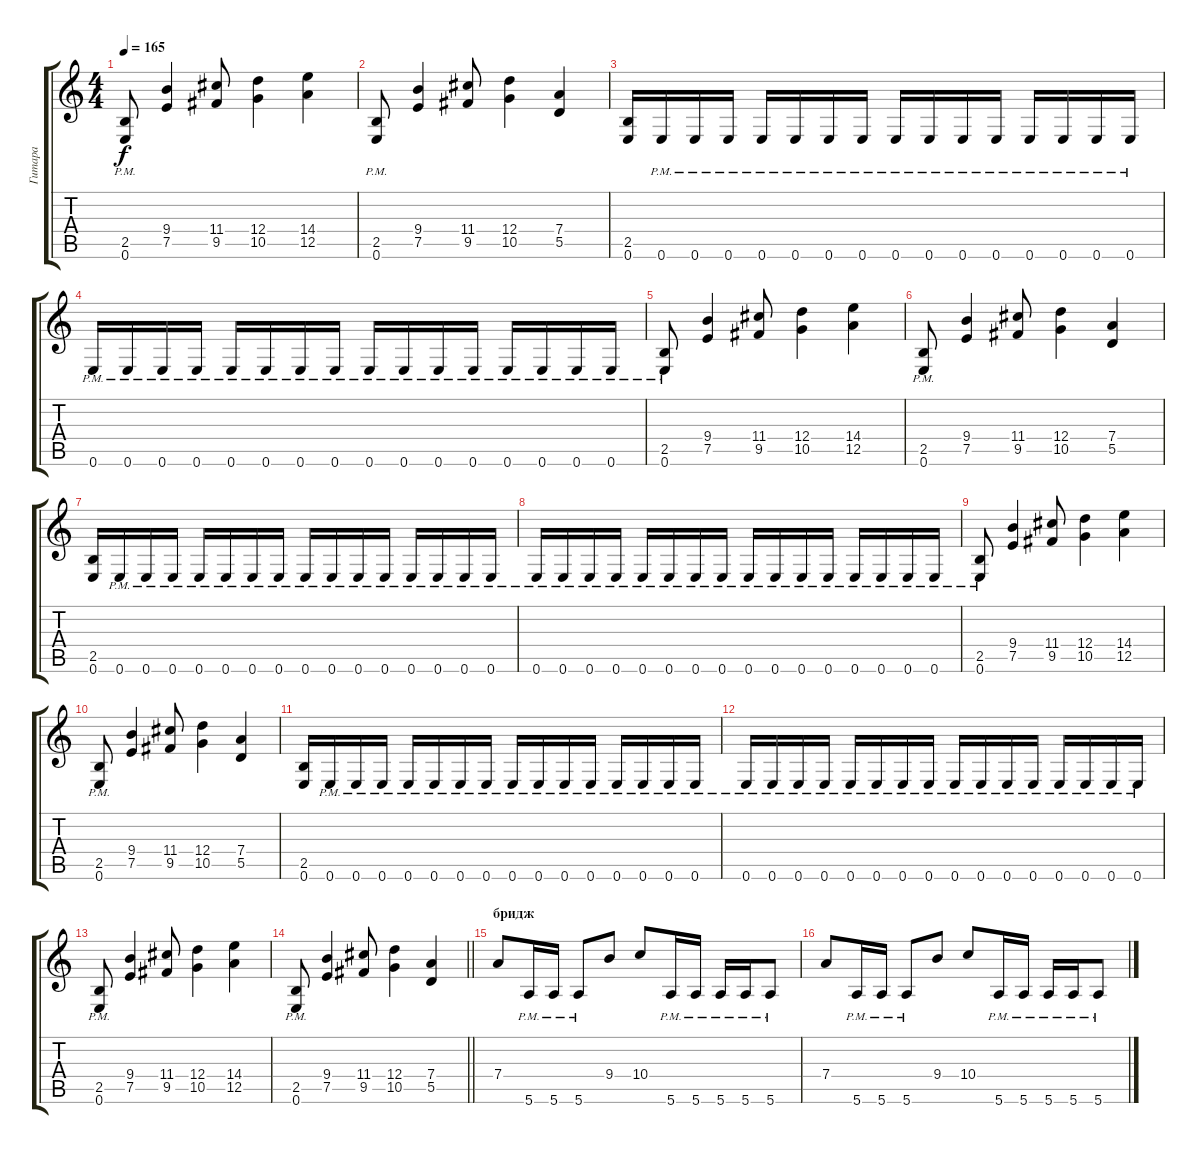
\track ("Гитара" "Гитара") {instrument distortionguitar}
\staff {score tabs}
\tuning (E4 B3 G3 D3 A2 E2) {hide}
\ts (4 4)
\tempo 165
\clef g2
\ks c
(2.5{pm} 0.6{pm}).8{dy f} (9.4 7.5).4 (11.4 9.5).8 (12.4 10.5).4 (14.4 12.5).4 |
(2.5{pm} 0.6{pm}).8 (9.4 7.5).4 (11.4 9.5).8 (12.4 10.5).4 (7.4 5.5).4 |
(2.5 0.6).16 0.6{pm}.16 0.6{pm}.16 0.6{pm}.16 0.6{pm}.16 0.6{pm}.16 0.6{pm}.16 0.6{pm}.16 0.6{pm}.16 0.6{pm}.16 0.6{pm}.16 0.6{pm}.16 0.6{pm}.16 0.6{pm}.16 0.6{pm}.16 0.6{pm}.16 |
0.6{pm}.16 0.6{pm}.16 0.6{pm}.16 0.6{pm}.16 0.6{pm}.16 0.6{pm}.16 0.6{pm}.16 0.6{pm}.16 0.6{pm}.16 0.6{pm}.16 0.6{pm}.16 0.6{pm}.16 0.6{pm}.16 0.6{pm}.16 0.6{pm}.16 0.6{pm}.16 |
(2.5{pm} 0.6{pm}).8 (9.4 7.5).4 (11.4 9.5).8 (12.4 10.5).4 (14.4 12.5).4 |
(2.5{pm} 0.6{pm}).8 (9.4 7.5).4 (11.4 9.5).8 (12.4 10.5).4 (7.4 5.5).4 |
(2.5 0.6).16 0.6{pm}.16 0.6{pm}.16 0.6{pm}.16 0.6{pm}.16 0.6{pm}.16 0.6{pm}.16 0.6{pm}.16 0.6{pm}.16 0.6{pm}.16 0.6{pm}.16 0.6{pm}.16 0.6{pm}.16 0.6{pm}.16 0.6{pm}.16 0.6{pm}.16 |
0.6{pm}.16 0.6{pm}.16 0.6{pm}.16 0.6{pm}.16 0.6{pm}.16 0.6{pm}.16 0.6{pm}.16 0.6{pm}.16 0.6{pm}.16 0.6{pm}.16 0.6{pm}.16 0.6{pm}.16 0.6{pm}.16 0.6{pm}.16 0.6{pm}.16 0.6{pm}.16 |
(2.5{pm} 0.6{pm}).8 (9.4 7.5).4 (11.4 9.5).8 (12.4 10.5).4 (14.4 12.5).4 |
(2.5{pm} 0.6{pm}).8 (9.4 7.5).4 (11.4 9.5).8 (12.4 10.5).4 (7.4 5.5).4 |
(2.5 0.6).16 0.6{pm}.16 0.6{pm}.16 0.6{pm}.16 0.6{pm}.16 0.6{pm}.16 0.6{pm}.16 0.6{pm}.16 0.6{pm}.16 0.6{pm}.16 0.6{pm}.16 0.6{pm}.16 0.6{pm}.16 0.6{pm}.16 0.6{pm}.16 0.6{pm}.16 |
0.6{pm}.16 0.6{pm}.16 0.6{pm}.16 0.6{pm}.16 0.6{pm}.16 0.6{pm}.16 0.6{pm}.16 0.6{pm}.16 0.6{pm}.16 0.6{pm}.16 0.6{pm}.16 0.6{pm}.16 0.6{pm}.16 0.6{pm}.16 0.6{pm}.16 0.6{pm}.16 |
(2.5{pm} 0.6{pm}).8 (9.4 7.5).4 (11.4 9.5).8 (12.4 10.5).4 (14.4 12.5).4 |
\barLineRight lightlight
(2.5{pm} 0.6{pm}).8 (9.4 7.5).4 (11.4 9.5).8 (12.4 10.5).4 (7.4 5.5).4 |
\section ("" "бридж")
7.4.8 5.6{pm}.16 5.6{pm}.16 5.6{pm}.8 9.4.8 10.4.8 5.6{pm}.16 5.6{pm}.16 5.6{pm}.16 5.6{pm}.16 5.6{pm}.8 |
7.4.8 5.6{pm}.16 5.6{pm}.16 5.6{pm}.8 9.4.8 10.4.8 5.6{pm}.16 5.6{pm}.16 5.6{pm}.16 5.6{pm}.16 5.6{pm}.8
